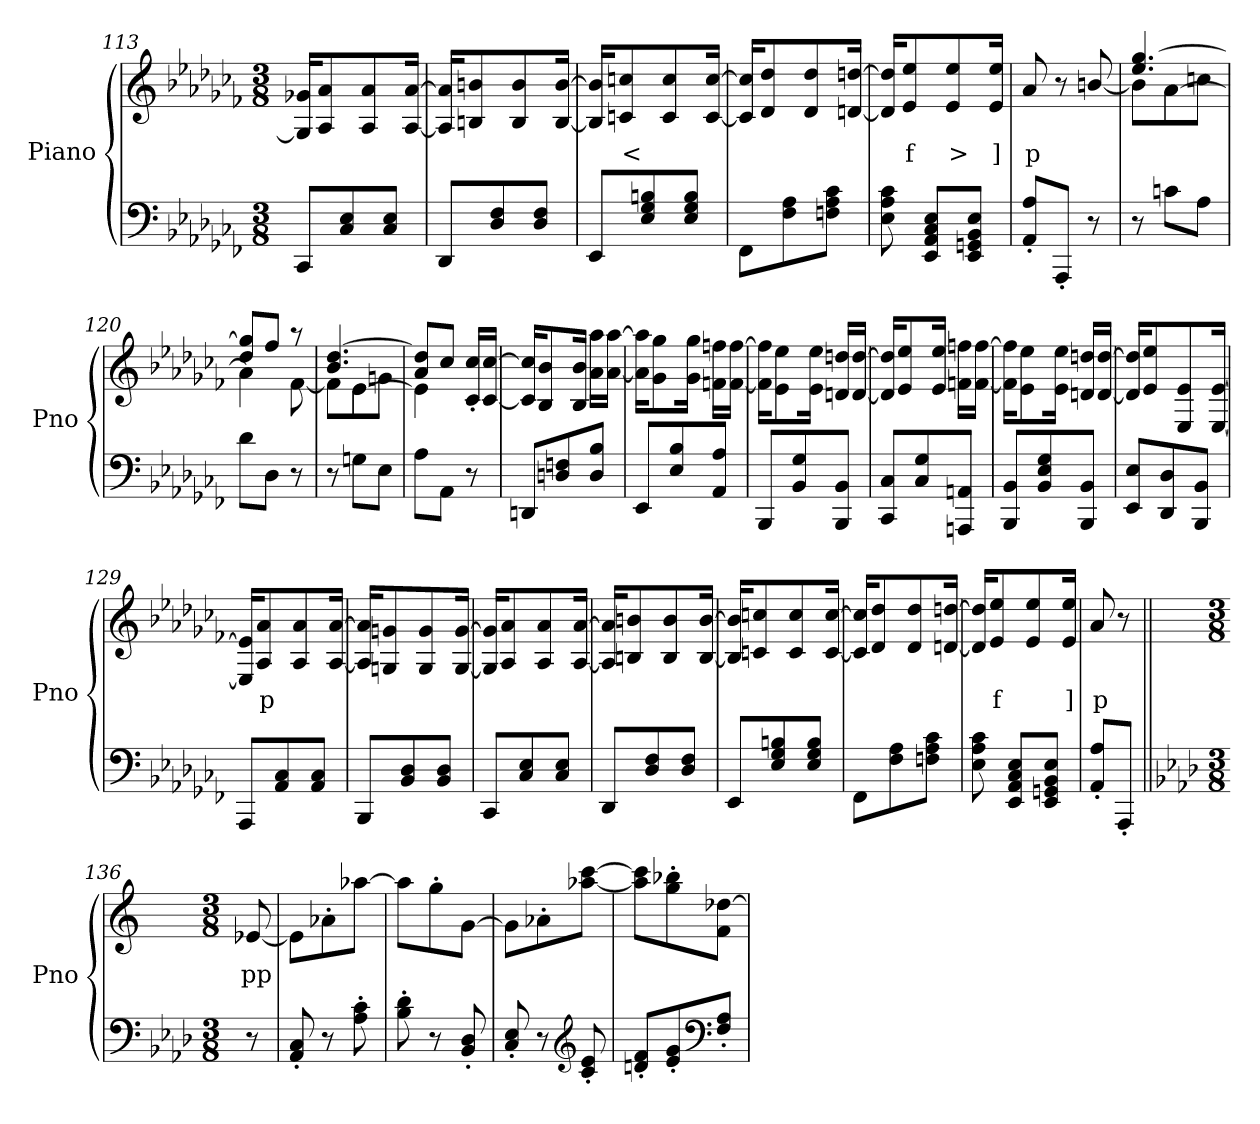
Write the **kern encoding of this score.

**kern	**kern	**text
*part2	*part1	*part1
*staff2	*staff1	*staff1
*I"Piano	*I"Piano	*
*I'Pno	*I'Pno	*
*clefF4	*clefG2	*
*k[b-e-a-d-g-c-f-]	*k[b-e-a-d-g-c-f-]	*
*M3/8	*M3/8	*
=113	=113	=113
8CC-/L	16G/] 16g-X/KL	.
.	8A-/ 8a-/	.
8C-/ 8E-/	.	.
.	8A-/ 8a-/	.
8C-/ 8E-/J	.	.
.	[16A-/ [16a-/Jk	.
=114	=114	=114
8DD-/L	16A-/] 16a-/]KL	.
.	8Bn/ 8bn/	.
8D-/ 8F-/	.	.
.	8B/ 8b/	.
8D-/ 8F-/J	.	.
.	[16B/ [16b/Jk	.
=115	=115	=115
8EE-/L	16B/] 16b/]KL	.
!	!	!LO:LY:b
.	8cn/ 8ccn/	<
8E-/ 8G-/ 8Bn/	.	.
.	8c/ 8cc/	.
8E-/ 8G-/ 8B/J	.	.
.	[16c/ [16cc/Jk	.
!!LO:LB:g=z
=116	=116	=116
8FF-\L	16c/] 16cc/]KL	.
.	8d-/ 8dd-/	.
8F-\ 8A-\	.	.
.	8d-/ 8dd-/	.
8Fn\ 8A-\ 8c-\J	.	.
.	[16dn/ [16ddn/Jk	.
=117	=117	=117
8E-\ 8A-\ 8c-\	16d/] 16dd/]KL	.
!	!	!LO:LY:b
.	8e-/ 8ee-/	f
8EE-/ 8AA-/ 8C-/ 8E-/L	.	.
!	!	!LO:LY:b
.	8e-/ 8ee-/	>
8EE-/ 8GGn/ 8BB-/ 8E-/J	.	.
!	!	!LO:LY:b
.	16e-/ 16ee-/Jk	]
=118	=118	=118
!	!	!LO:LY:b
8AA-/' 8A-/'L	8a-/	p
8AAA-'/J	8r	.
8r	[8bn/	.
=119	=119	=119
*	*^	*
*	*	*^	*
8r	4.ee-/ [4.gg-/	8b\L]	8ryy	.
8cn\L	.	8a-\	[4a-\	.
8A-\J	.	8ccn\J	.	.
*	*	*v	*v	*
=120	=120	=120	=120
8d-\L	8dd-/ 8gg-/]L	4a-\]	.
8D-\J	8ff-/J	.	.
8r	8r	[8f-\	.
=121	=121	=121	=121
*	*	*^	*
8r	4.b-/ [4.dd-/	8f-\L]	8ryy	.
8Gn\L	.	8e-\	[4e-\	.
8E-\J	.	8gn\J	.	.
*	*	*v	*v	*
=122	=122	=122	=122
8A-\L	8a-/ 8dd-/]L	4e-\]	.
8AA-\J	8cc-/J	.	.
8r	16c-/' 16cc-/'LL	8ryy	.
.	[16c-/ [16cc-/JJ	.	.
*	*v	*v	*
=123	=123	=123
8DDn/L	16c-/] 16cc-/]KL	.
.	8B-/ 8b-/	.
8Dn/ 8Fn/	.	.
.	16B-/ 16b-/Jk	.
8D/ 8B-/J	16a-\ 16aa-\LL	.
.	[16a-\ [16aa-\JJ	.
!!LO:LB:g=z
=124	=124	=124
8EE-/L	16a-\] 16aa-\]KL	.
.	8g-\ 8gg-\	.
8E-/ 8B-/	.	.
.	16g-\ 16gg-\Jk	.
8AA-/ 8A-/J	16fn\ 16ffn\LL	.
.	[16f\ [16ff\JJ	.
=125	=125	=125
8BBB-/L	16f\] 16ff\]KL	.
.	8e-\ 8ee-\	.
8BB-/ 8G-/	.	.
.	16e-\ 16ee-\Jk	.
8BBB-/ 8BB-/J	16dn/ 16ddn/LL	.
.	[16d/ [16dd/JJ	.
=126	=126	=126
8CC-/ 8C-/L	16d/] 16dd/]KL	.
.	8e-/ 8ee-/	.
8C-/ 8G-/	.	.
.	16e-/ 16ee-/Jk	.
8AAAn/ 8AAn/J	16fn\ 16ffn\LL	.
.	[16f\ [16ff\JJ	.
=127	=127	=127
8BBB-/ 8BB-/L	16f\] 16ff\]KL	.
.	8e-\ 8ee-\	.
8BB-/ 8E-/ 8G-/	.	.
.	16e-\ 16ee-\Jk	.
8BBB-/ 8BB-/J	16dn/ 16ddn/LL	.
.	[16d/ [16dd/JJ	.
=128	=128	=128
8EE-/ 8E-/L	16d/] 16dd/]KL	.
.	8e-/ 8ee-/	.
8DD-/ 8D-/	.	.
.	8E-/ 8e-/	.
8BBB-/ 8BB-/J	.	.
.	[16E-/ [16e-/Jk	.
=129	=129	=129
8AAA-/L	16E-/] 16e-/]KL	.
!	!	!LO:LY:b
.	8A-/ 8a-/	p
8AA-/ 8C-/	.	.
.	8A-/ 8a-/	.
8AA-/ 8C-/J	.	.
.	[16A-/ [16a-/Jk	.
=130	=130	=130
8BBB-/L	16A-/] 16a-/]KL	.
.	8Gn/ 8gn/	.
8BB-/ 8D-/	.	.
.	8G/ 8g/	.
8BB-/ 8D-/J	.	.
.	[16G/ [16g/Jk	.
!!LO:LB:g=z
=131	=131	=131
8CC-/L	16G/] 16g/]KL	.
.	8A-/ 8a-/	.
8C-/ 8E-/	.	.
.	8A-/ 8a-/	.
8C-/ 8E-/J	.	.
.	[16A-/ [16a-/Jk	.
=132	=132	=132
8DD-/L	16A-/] 16a-/]KL	.
.	8Bn/ 8bn/	.
8D-/ 8F-/	.	.
.	8B/ 8b/	.
8D-/ 8F-/J	.	.
.	[16B/ [16b/Jk	.
=133	=133	=133
8EE-/L	16B/] 16b/]KL	.
.	8cn/ 8ccn/	.
8E-/ 8G-/ 8Bn/	.	.
.	8c/ 8cc/	.
8E-/ 8G-/ 8B/J	.	.
.	[16c/ [16cc/Jk	.
=134	=134	=134
8FF-\L	16c/] 16cc/]KL	.
.	8d-/ 8dd-/	.
8F-\ 8A-\	.	.
.	8d-/ 8dd-/	.
8Fn\ 8A-\ 8c-\J	.	.
.	[16dn/ [16ddn/Jk	.
=135	=135	=135
8E-\ 8A-\ 8c-\	16d/] 16dd/]KL	.
!	!	!LO:LY:b
.	8e-/ 8ee-/	f
8EE-/ 8AA-/ 8C-/ 8E-/L	.	.
.	8e-/ 8ee-/	.
8EE-/ 8GGn/ 8BB-/ 8E-/J	.	.
!	!	!LO:LY:b
.	16e-/ 16ee-/Jk	]
=136	=136	=136
!	!	!LO:LY:b
8AA-/' 8A-/'L	8a-/	p
8AAA-'/J	8r	.
=136X4||	=136X4||	=136X4||
*k[b-e-a-d-]	*k[]	*
*M3/8	*M3/8	*
!	!	!LO:LY:b
8r	[8e-X/	pp
=137	=137	=137
8AA-/' 8C/'	8e-\L]	.
8r	8a-X'\	.
8A-\' 8c\'	[8aa-X\J	.
!!LO:LB:g=z
=138	=138	=138
8B-\' 8d-\'	8aa-\L]	.
8r	8gg'\	.
8BB-/' 8D-/'	[8g\J	.
=139	=139	=139
8C/' 8E-/'	8g\L]	.
8r	8a-X'\	.
*clefG2	*	*
8c/' 8e-/'	[8aa-X\ [8ccc\J	.
=140	=140	=140
8dn/' 8f/'L	8aa-\] 8ccc\]L	.
8e-/' 8g/'	8gg\' 8bb-X\'	.
*clefF4	*	*
8F/' 8A-/'J	8f\ [8dd-X\J	.
=	=	=
*-	*-	*-
